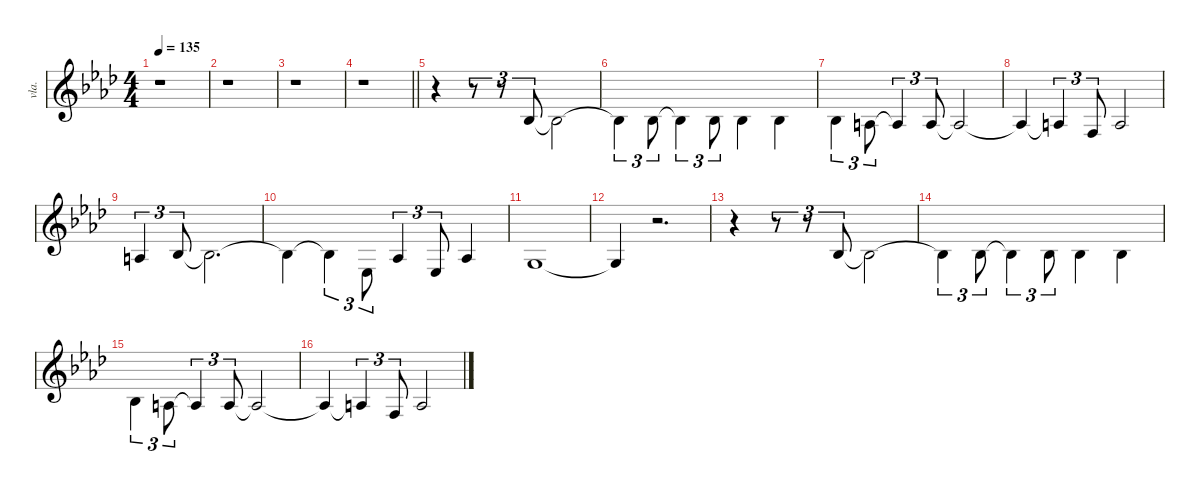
\defaultSystemsLayout 4
\hideDynamics
\bracketExtendMode nobrackets
\otherSystemsTrackNameOrientation horizontal
\track ("Vocaux" "vla.") {defaultSystemsLayout 8 instrument viola}
\staff {score}
\tuning (E4 B3 G3 D3 A2 E2)
\ts (4 4)
\tempo 135
\clef g2
\ks ab
r.1{dy f beam Down} |
r.1{beam Down} |
r.1{beam Down} |
\barLineRight lightlight
r.1{beam Down} |
r.4{beam Down} r.8{tu (3 2) beam Up} r.8{tu (3 2) beam Up} 3.3{acc b}.8{tu (3 2) beam Down} 3.3{t acc b}.2{beam Down} |
3.3{t acc b}.4{tu (3 2) beam Down} 3.3{acc b}.8{tu (3 2) beam Down} 3.3{t acc b}.4{tu (3 2) beam Down} 3.3{acc b}.8{tu (3 2) beam Down} 3.3{acc b}.4{beam Down} 3.3{acc b}.4{beam Down} |
3.3{acc b}.4{tu (3 2) beam Down} 2.3{acc forcenatural}.8{tu (3 2) beam Down} 2.3{t acc forcenatural}.4{tu (3 2) beam Up} 2.3{acc forcenatural}.8{tu (3 2) beam Up} 2.3{t acc forcenatural}.2{beam Up} |
2.3{t acc forcenatural}.4{beam Up} 2.3{t acc forcenatural}.4{tu (3 2) beam Up} 3.4{acc forcenatural}.8{tu (3 2) beam Up} 2.3{acc forcenatural}.2{beam Up} |
2.3{acc forcenatural}.4{tu (3 2) beam Up} 3.3{acc b}.8{tu (3 2) beam Up} 3.3{t acc b}.2{d beam Down} |
3.3{t acc b}.4{beam Down} 3.3{t acc b}.4{tu (3 2) beam Down} 1.4{acc b}.8{tu (3 2) beam Down} 1.3{acc b}.4{tu (3 2) beam Up} 1.4{acc b}.8{tu (3 2) beam Up} 1.3{acc b}.4{beam Up} |
0.3{acc forcenatural}.1{beam Up} |
0.3{t acc forcenatural}.4{beam Up} r.2{d beam Up} |
r.4{beam Down} r.8{tu (3 2) beam Up} r.8{tu (3 2) beam Up} 3.3{acc b}.8{tu (3 2) beam Down} 3.3{t acc b}.2{beam Down} |
3.3{t acc b}.4{tu (3 2) beam Down} 3.3{acc b}.8{tu (3 2) beam Down} 3.3{t acc b}.4{tu (3 2) beam Down} 3.3{acc b}.8{tu (3 2) beam Down} 3.3{acc b}.4{beam Down} 3.3{acc b}.4{beam Down} |
3.3{acc b}.4{tu (3 2) beam Down} 2.3{acc forcenatural}.8{tu (3 2) beam Down} 2.3{t acc forcenatural}.4{tu (3 2) beam Up} 2.3{acc forcenatural}.8{tu (3 2) beam Up} 2.3{t acc forcenatural}.2{beam Up} |
2.3{t acc forcenatural}.4{beam Up} 2.3{t acc forcenatural}.4{tu (3 2) beam Up} 3.4{acc forcenatural}.8{tu (3 2) beam Up} 2.3{acc forcenatural}.2{beam Up}
